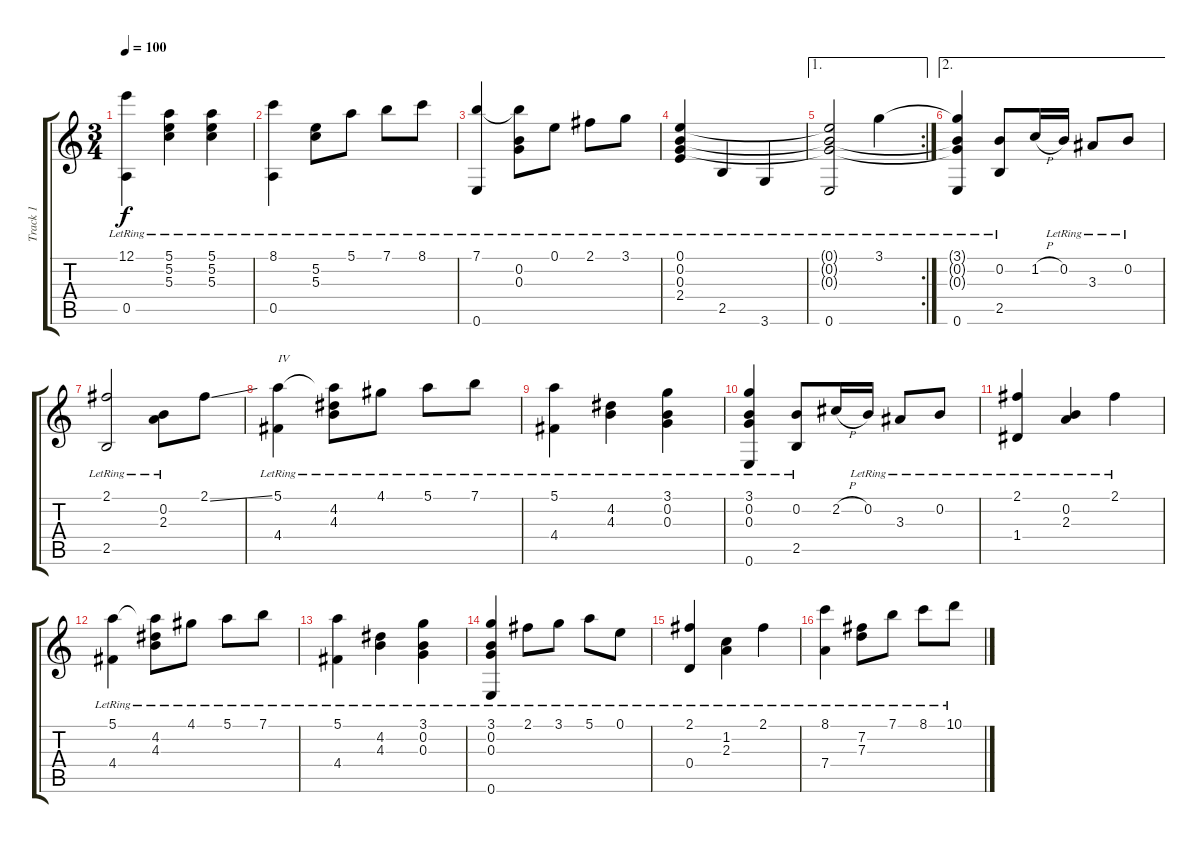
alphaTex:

\track ("Track 1" "Track 1") {instrument acousticguitarnylon}
\staff {score tabs}
\tuning (E4 B3 G3 D3 A2 E2) {hide}
\ts (3 4)
\tempo 100
\clef g2
\ks c
(12.1{lr} 0.5{lr}).4{dy f} (5.1{lr} 5.2{lr} 5.3{lr}).4 (5.1{lr} 5.2{lr} 5.3{lr}).4 |
(8.1{lr} 0.5{lr}).4 (5.2{lr} 5.3{lr}).8 5.1{lr}.8 7.1{lr}.8 8.1{lr}.8 |
(7.1{lr} 0.6{lr}).4 (7.1{t} 0.2{lr} 0.3{lr}).8 0.1{lr}.8 2.1{lr}.8 3.1{lr}.8 |
(0.1{lr} 0.2{lr} 0.3{lr} 2.4{lr}).4 2.5{lr}.4 3.6{lr}.4 |
\ae 1
\rc 2
(0.1{t} 0.2{t} 0.3{t} 0.6{lr}).2 3.1{lr}.4 |
\ae 2
(3.1{t} 0.2{t} 0.3{t} 0.6{lr}).4 (0.2{lr} 2.5{lr}).8 1.2{h}.16 0.2{lr}.16 3.3{lr}.8 0.2{lr}.8 |
(2.1{lr} 2.5{lr}).2 (0.2{lr} 2.3{lr}).8 2.1{ss}.8 |
(5.1{lr} 4.4{lr}).4{txt "IV"} (5.1{t} 4.2{lr} 4.3{lr}).8 4.1{lr}.8 5.1{lr}.8 7.1{lr}.8 |
(5.1{lr} 4.4{lr}).4 (4.2{lr} 4.3{lr}).4 (3.1{lr} 0.2{lr} 0.3{lr}).4 |
(3.1{lr} 0.2{lr} 0.3{lr} 0.6{lr}).4 (0.2{lr} 2.5{lr}).8 2.2{h}.16 0.2{lr}.16 3.3{lr}.8 0.2{lr}.8 |
(2.1{lr} 1.4{lr}).4 (0.2{lr} 2.3{lr}).4 2.1{lr}.4 |
(5.1{lr} 4.4{lr}).4 (5.1{t} 4.2{lr} 4.3{lr}).8 4.1{lr}.8 5.1{lr}.8 7.1{lr}.8 |
(5.1{lr} 4.4{lr}).4 (4.2{lr} 4.3{lr}).4 (3.1{lr} 0.2{lr} 0.3{lr}).4 |
(3.1{lr} 0.2{lr} 0.3{lr} 0.6{lr}).4 2.1{lr}.8 3.1{lr}.8 5.1{lr}.8 0.1{lr}.8 |
(2.1{lr} 0.4{lr}).4 (1.2{lr} 2.3{lr}).4 2.1{lr}.4 |
(8.1{lr} 7.4{lr}).4 (7.2{lr} 7.3{lr}).8 7.1{lr}.8 8.1{lr}.8 10.1{lr}.8
